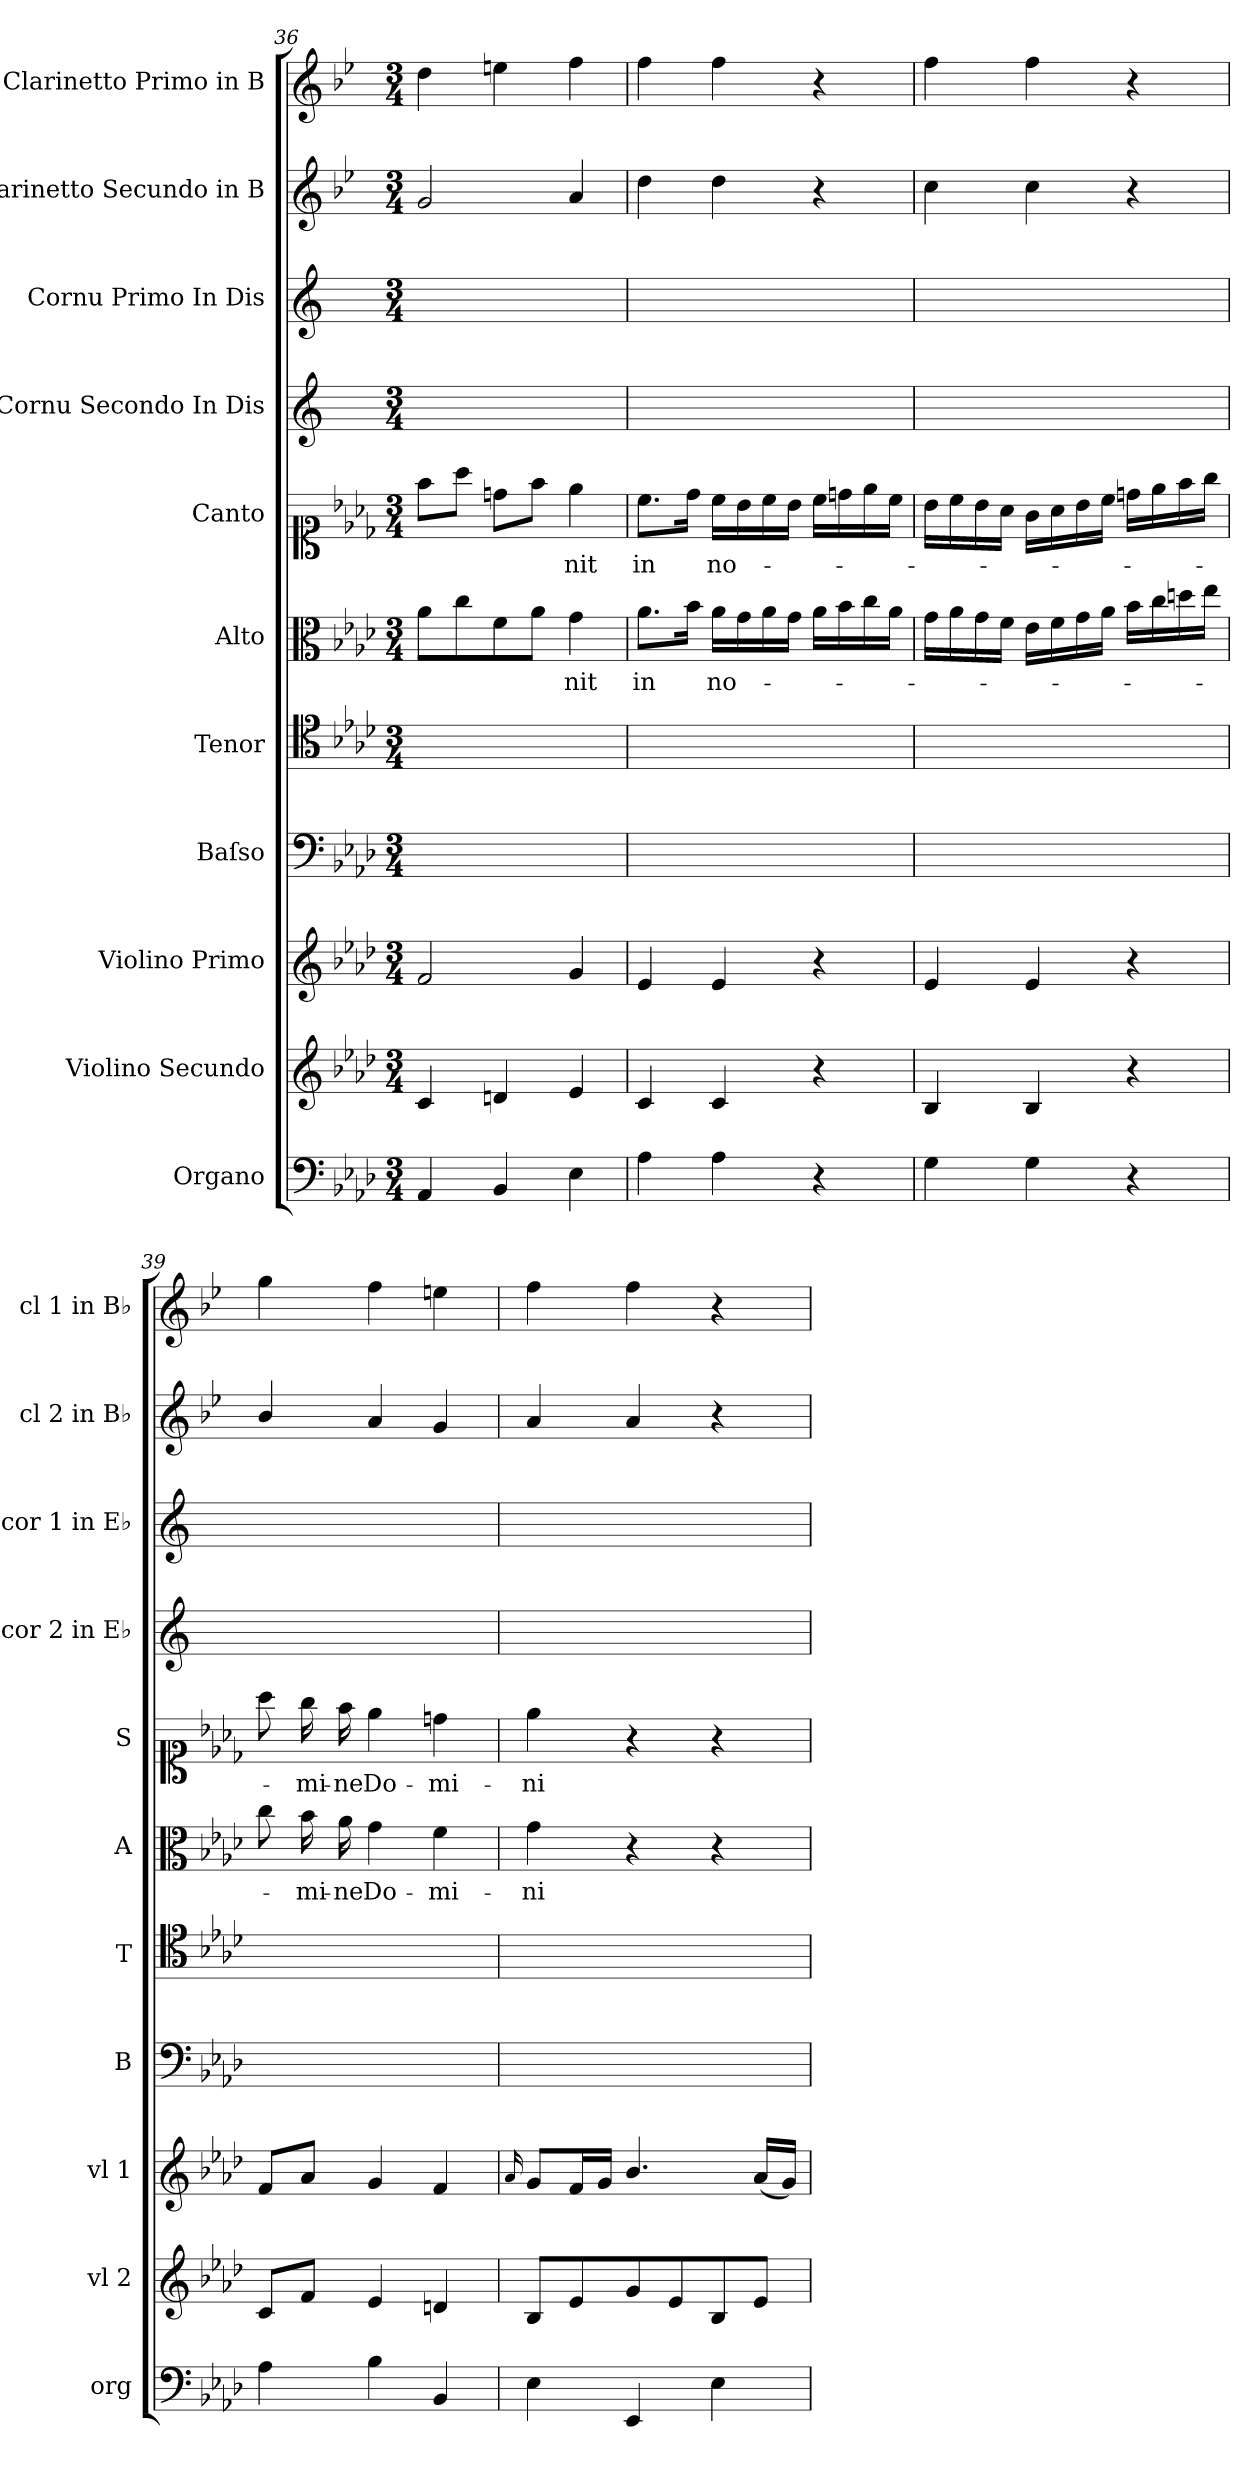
**kern	**dynam	**kern	**dynam	**kern	**dynam	**kern	**kern	**kern	**text	**kern	**text	**kern	**kern	**kern	**kern
*part11	*part11	*part10	*part10	*part9	*part9	*part8	*part7	*part6	*part6	*part5	*part5	*part4	*part3	*part2	*part1
*staff11	*staff11	*staff10	*staff10	*staff9	*staff9	*staff8	*staff7	*staff6	*staff6	*staff5	*staff5	*staff4	*staff3	*staff2	*staff1
*I"Organo	*	*I"Violino Secundo	*	*I"Violino Primo	*	*I"Baſso	*I"Tenor	*I"Alto	*	*I"Canto	*	*I"Cornu Secondo In Dis	*I"Cornu Primo In Dis	*I"Clarinetto Secundo in B	*I"Clarinetto Primo in B
*I'org	*	*I'vl 2	*	*I'vl 1	*	*I'B	*I'T	*I'A	*	*I'S	*	*I'cor 2 in Eb	*I'cor 1 in Eb	*I'cl 2 in Bb	*I'cl 1 in Bb
*clefF4	*	*clefG2	*	*clefG2	*	*clefF4	*clefC4	*clefC3	*	*clefC1	*	*clefG2	*clefG2	*clefG2	*clefG2
*	*	*	*	*	*	*	*	*	*	*	*	*	*	*ITrd1c2	*ITrd1c2
*k[b-e-a-d-]	*	*k[b-e-a-d-]	*	*k[b-e-a-d-]	*	*k[b-e-a-d-]	*k[b-e-a-d-]	*k[b-e-a-d-]	*	*k[b-e-a-d-]	*	*	*	*k[b-e-a-d-]	*k[b-e-a-d-]
*A-:	*	*A-:	*	*A-:	*	*A-:	*A-:	*A-:	*	*A-:	*	*	*	*A-:	*A-:
*M3/4	*	*M3/4	*	*M3/4	*	*M3/4	*M3/4	*M3/4	*	*M3/4	*	*M3/4	*M3/4	*M3/4	*M3/4
=36	=36	=36	=36	=36	=36	=36	=36	=36	=36	=36	=36	=36	=36	=36	=36
4AA-/	.	4c/	.	2f/	.	2.ryy	2.ryy	8a-\L	.	8ff\L	.	2.ryy	2.ryy	2f/	4cc\
.	.	.	.	.	.	.	.	8cc\	.	8aa-\J	.	.	.	.	.
4BB-/	.	4dn/	.	.	.	.	.	8f\	.	8ddn\L	.	.	.	.	4ddn\
.	.	.	.	.	.	.	.	8a-\J	.	8ff\J	.	.	.	.	.
4E-\	.	4e-/	.	4g/	.	.	.	4g\	-nit	4ee-\	-nit	.	.	4g/	4ee-\
=37	=37	=37	=37	=37	=37	=37	=37	=37	=37	=37	=37	=37	=37	=37	=37
4A-\	.	4c/	.	4e-/	.	2.ryy	2.ryy	8.a-\L	in	8.cc\L	in	2.ryy	2.ryy	4cc\	4ee-\
.	.	.	.	.	.	.	.	16b-\Jk	.	16dd-\Jk	.	.	.	.	.
4A-\	.	4c/	.	4e-/	.	.	.	16a-\LL	no-	16cc\LL	no-	.	.	4cc\	4ee-\
.	.	.	.	.	.	.	.	16g\	.	16b-\	.	.	.	.	.
.	.	.	.	.	.	.	.	16a-\	.	16cc\	.	.	.	.	.
.	.	.	.	.	.	.	.	16g\JJ	.	16b-\JJ	.	.	.	.	.
4r	.	4r	.	4r	.	.	.	16a-\LL	.	16cc\LL	.	.	.	4r	4r
.	.	.	.	.	.	.	.	16b-\	.	16ddn\	.	.	.	.	.
.	.	.	.	.	.	.	.	16cc\	.	16ee-\	.	.	.	.	.
.	.	.	.	.	.	.	.	16a-\JJ	.	16cc\JJ	.	.	.	.	.
=38	=38	=38	=38	=38	=38	=38	=38	=38	=38	=38	=38	=38	=38	=38	=38
4G\	.	4B-/	.	4e-/	.	2.ryy	2.ryy	16g\LL	.	16b-\LL	.	2.ryy	2.ryy	4b-\	4ee-\
.	.	.	.	.	.	.	.	16a-\	.	16cc\	.	.	.	.	.
.	.	.	.	.	.	.	.	16g\	.	16b-\	.	.	.	.	.
.	.	.	.	.	.	.	.	16f\JJ	.	16a-\JJ	.	.	.	.	.
4G\	.	4B-/	.	4e-/	.	.	.	16e-\LL	.	16g\LL	.	.	.	4b-\	4ee-\
.	.	.	.	.	.	.	.	16f\	.	16a-\	.	.	.	.	.
.	.	.	.	.	.	.	.	16g\	.	16b-\	.	.	.	.	.
.	.	.	.	.	.	.	.	16a-\JJ	.	16cc\JJ	.	.	.	.	.
4r	.	4r	.	4r	.	.	.	16b-\LL	.	16ddn\LL	.	.	.	4r	4r
.	.	.	.	.	.	.	.	16cc\	.	16ee-\	.	.	.	.	.
.	.	.	.	.	.	.	.	16ddn\	.	16ff\	.	.	.	.	.
.	.	.	.	.	.	.	.	16ee-\JJ	.	16gg\JJ	.	.	.	.	.
=39	=39	=39	=39	=39	=39	=39	=39	=39	=39	=39	=39	=39	=39	=39	=39
4A-\	.	8c/L	.	8f/L	.	2.ryy	2.ryy	8cc\	.	8aa-\	.	2.ryy	2.ryy	4a-/	4ff\
.	.	8f/J	.	8a-/J	.	.	.	16b-\	-mi-	16gg\	-mi-	.	.	.	.
.	.	.	.	.	.	.	.	16a-\	-ne	16ff\	-ne	.	.	.	.
4B-\	.	4e-/	.	4g/	.	.	.	4g\	Do-	4ee-\	Do-	.	.	4g/	4ee-\
4BB-/	.	4dn/	.	4f/	.	.	.	4f\	-mi-	4ddn\	-mi-	.	.	4f/	4ddn\
=40	=40	=40	=40	=40	=40	=40	=40	=40	=40	=40	=40	=40	=40	=40	=40
.	.	.	.	16qqa-/	.	.	.	.	.	.	.	.	.	.	.
!	!LO:DY:a	!	!LO:DY:a	!	!LO:DY:b	!	!	!	!	!	!	!	!	!	!
4E-\	for.	8B-/L	for	8g/L	for&colon;	2.ryy	2.ryy	4g\	-ni	4ee-\	-ni	2.ryy	2.ryy	4g/	4ee-\
.	.	8e-/	.	16f/L	.	.	.	.	.	.	.	.	.	.	.
.	.	.	.	16g/JJ	.	.	.	.	.	.	.	.	.	.	.
4EE-/	.	8g/	.	4.b-/	.	.	.	4r	.	4r	.	.	.	4g/	4ee-\
.	.	8e-/	.	.	.	.	.	.	.	.	.	.	.	.	.
4E-\	.	8B-/	.	.	.	.	.	4r	.	4r	.	.	.	4r	4r
.	.	8e-/J	.	(16a-/LL	.	.	.	.	.	.	.	.	.	.	.
.	.	.	.	16g/JJ)	.	.	.	.	.	.	.	.	.	.	.
=	=	=	=	=	=	=	=	=	=	=	=	=	=	=	=
*-	*-	*-	*-	*-	*-	*-	*-	*-	*-	*-	*-	*-	*-	*-	*-
